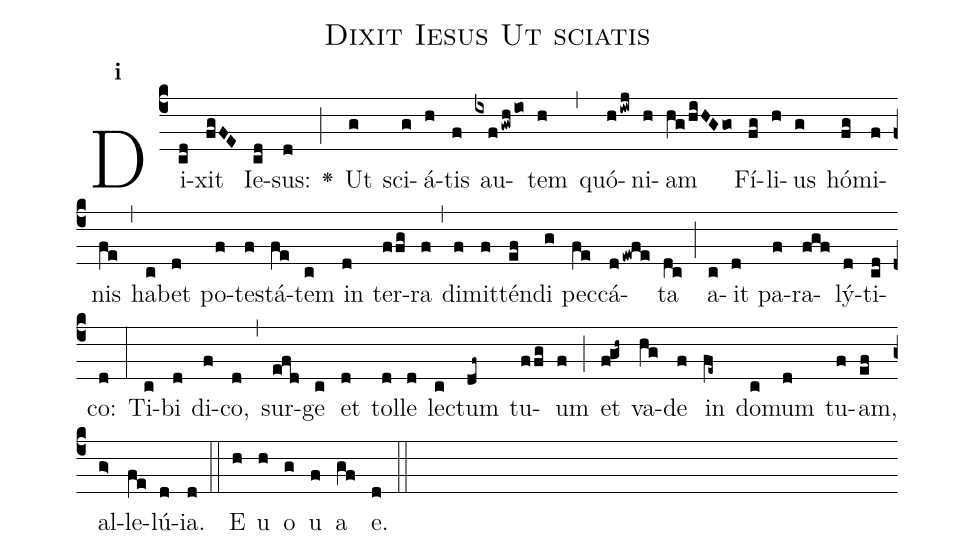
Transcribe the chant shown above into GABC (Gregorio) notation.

name:Dixit Iesus Ut sciatis;
office-part:Antiphona;
mode:1;
%%
initial-style: 1;
name: Dixit Iesus Ut sciatis;
book: Antiphonae & Responsoria/Tomus IV, p. 96;
occasion: Dominica VII per Annum;
office-part: Laudes Ant Bb;
annotation: 1d;
centering-scheme: english;
font: OFLSortsMillGoudy;
height: 11;
width: 4.5;
%%
(c4)Di(cd)xit(fgFE) Ie(cd)sus:(d) <v>\greheightstar</v>(;) Ut(g) sci(g)á(h)tis(f) au(ixfgwh/io)tem(h) (,) quó(hiwj)ni(h)am(hg/hiHGgo) Fí(fg)li(h)us(g) hó(fg)mi(f)nis(fe) (,) ha(c)bet(d) po(f)te(f)stá(fe)tem(c) in(d) ter(ffg)ra(f) (,) di(f)mit(f)tén(ef)di(g) pec(fe)cá(dewfe)ta(dc)  -(;) a(c)it(d) pa(f)ra(fgf)lý(d)ti(cd)co:(d) (:) Ti(c)bi(d) di(f)co,(d) (,) sur(efd)ge(c) et(d) tol(d)le(d) le(c)ctum(df~) tu(ffg)um(f) (;) et(f!gh~) va(hg)de(f) in(fe~) do(c)mum(d) tu(f)am,(ef) al(g>)le(fe)lú(d)ia.(d) (::) E(h) u(h) o(g) u(f) a(gf) e.(d) (::)
